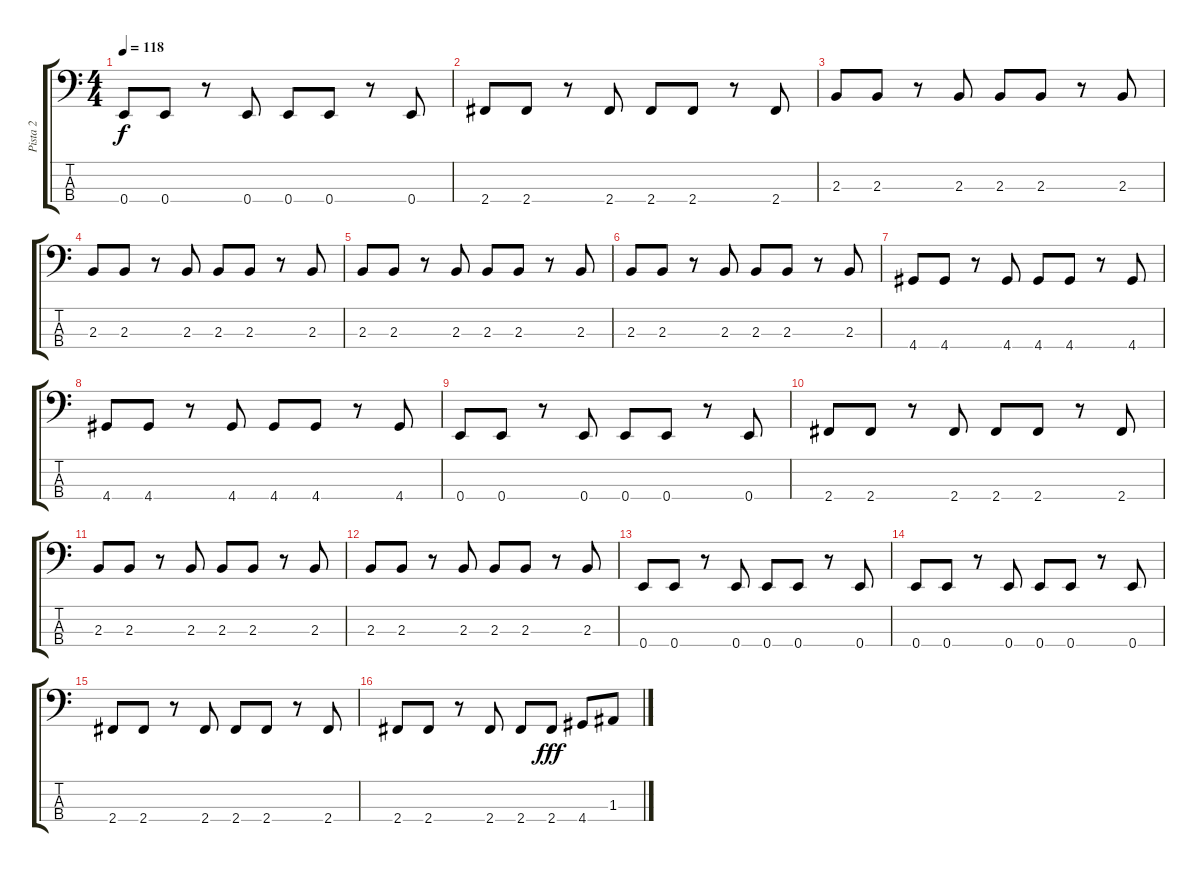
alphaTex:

\track ("Pista 2" "Pista 2") {instrument electricbasspick}
\staff {score tabs}
\tuning (G2 D2 A1 E1) {hide}
\ts (4 4)
\tempo 118
\clef f4
\ks c
0.4.8{dy f} 0.4.8 r.8 0.4.8 0.4.8 0.4.8 r.8 0.4.8 |
2.4.8 2.4.8 r.8 2.4.8 2.4.8 2.4.8 r.8 2.4.8 |
2.3.8 2.3.8 r.8 2.3.8 2.3.8 2.3.8 r.8 2.3.8 |
2.3.8 2.3.8 r.8 2.3.8 2.3.8 2.3.8 r.8 2.3.8 |
2.3.8 2.3.8 r.8 2.3.8 2.3.8 2.3.8 r.8 2.3.8 |
2.3.8 2.3.8 r.8 2.3.8 2.3.8 2.3.8 r.8 2.3.8 |
4.4.8 4.4.8 r.8 4.4.8 4.4.8 4.4.8 r.8 4.4.8 |
4.4.8 4.4.8 r.8 4.4.8 4.4.8 4.4.8 r.8 4.4.8 |
0.4.8 0.4.8 r.8 0.4.8 0.4.8 0.4.8 r.8 0.4.8 |
2.4.8 2.4.8 r.8 2.4.8 2.4.8 2.4.8 r.8 2.4.8 |
2.3.8 2.3.8 r.8 2.3.8 2.3.8 2.3.8 r.8 2.3.8 |
2.3.8 2.3.8 r.8 2.3.8 2.3.8 2.3.8 r.8 2.3.8 |
0.4.8 0.4.8 r.8 0.4.8 0.4.8 0.4.8 r.8 0.4.8 |
0.4.8 0.4.8 r.8 0.4.8 0.4.8 0.4.8 r.8 0.4.8 |
2.4.8 2.4.8 r.8 2.4.8 2.4.8 2.4.8 r.8 2.4.8 |
2.4.8 2.4.8 r.8 2.4.8 2.4.8 2.4.8{dy fff} 4.4.8 1.3.8
